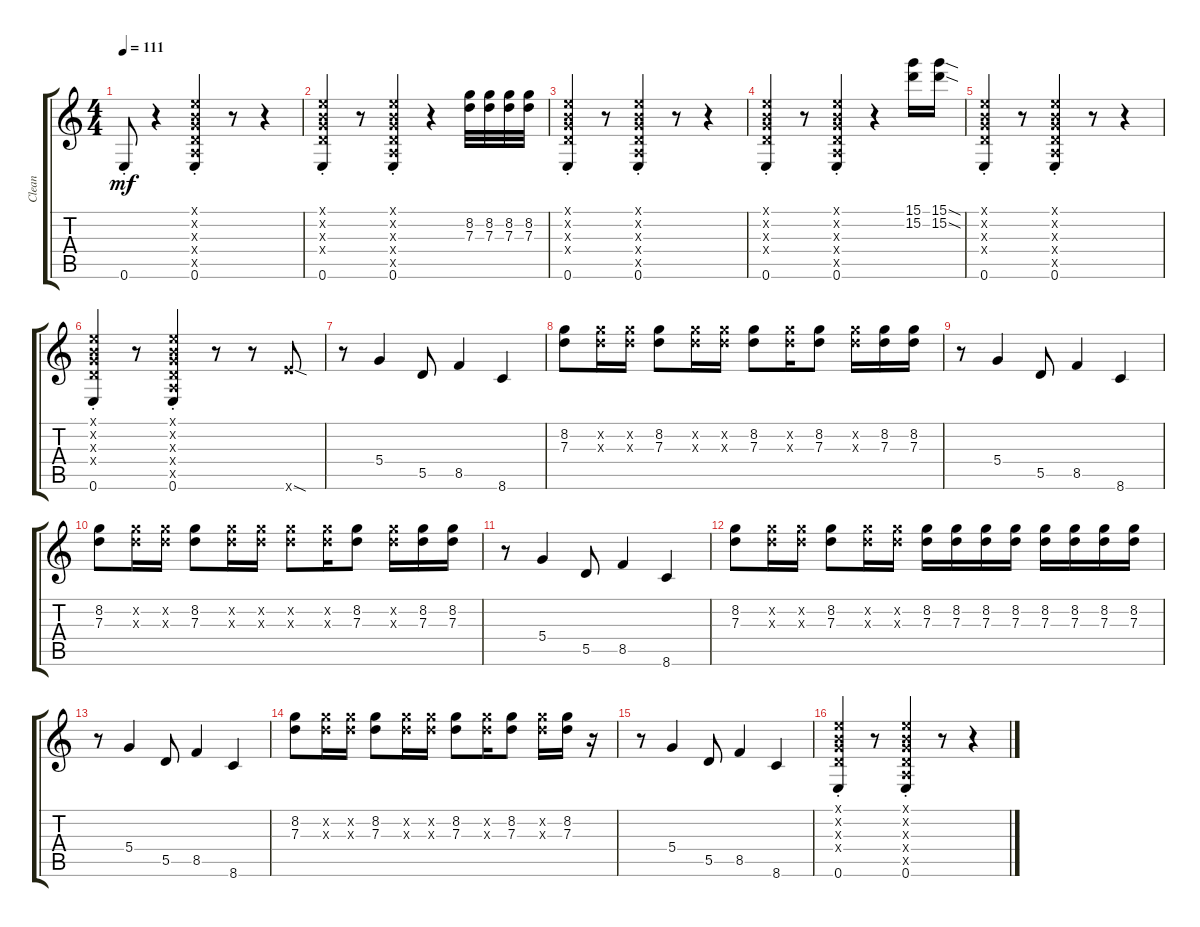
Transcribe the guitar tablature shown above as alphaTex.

\track ("Clean" "Clean") {instrument electricguitarclean}
\staff {score tabs}
\tuning (E4 B3 G3 D3 A2 E2) {hide}
\ts (4 4)
\tempo 111
\clef g2
\ks c
0.6{st}.8{dy mf} r.4 (0.1{st x} 0.2{st x} 0.3{st x} 0.4{st x} 0.5{st x} 0.6{st}).4 r.8 r.4 |
(0.1{st x} 0.2{st x} 0.3{st x} 0.4{st x} 0.6{st}).4 r.8 (0.1{st x} 0.2{st x} 0.3{st x} 0.4{st x} 0.5{st x} 0.6{st}).4 r.4 (8.2 7.3).32 (8.2 7.3).32 (8.2 7.3).32 (8.2 7.3).32 |
(0.1{st x} 0.2{st x} 0.3{st x} 0.4{st x} 0.6{st}).4 r.8 (0.1{st x} 0.2{st x} 0.3{st x} 0.4{st x} 0.5{st x} 0.6{st}).4 r.8 r.4 |
(0.1{st x} 0.2{st x} 0.3{st x} 0.4{st x} 0.6{st}).4 r.8 (0.1{st x} 0.2{st x} 0.3{st x} 0.4{st x} 0.5{st x} 0.6{st}).4 r.4 (15.1 15.2).16 (15.1{sod} 15.2{sod}).16 |
(0.1{st x} 0.2{st x} 0.3{st x} 0.4{st x} 0.6{st}).4 r.8 (0.1{st x} 0.2{st x} 0.3{st x} 0.4{st x} 0.5{st x} 0.6{st}).4 r.8 r.4 |
(0.1{st x} 0.2{st x} 0.3{st x} 0.4{st x} 0.6{st}).4 r.8 (0.1{st x} 0.2{st x} 0.3{st x} 0.4{st x} 0.5{st x} 0.6{st}).4 r.8 r.8 12.6{sod x}.8 |
r.8 5.4.4 5.5.8 8.5.4 8.6.4 |
(8.2 7.3).8 (8.2{x} 7.3{x}).16 (8.2{x} 7.3{x}).16 (8.2 7.3).8 (8.2{x} 7.3{x}).16 (8.2{x} 7.3{x}).16 (8.2 7.3).8 (8.2{x} 7.3{x}).16 (8.2 7.3).8 (8.2{x} 7.3{x}).16 (8.2 7.3).16 (8.2 7.3).16 |
r.8 5.4.4 5.5.8 8.5.4 8.6.4 |
(8.2 7.3).8 (8.2{x} 7.3{x}).16 (8.2{x} 7.3{x}).16 (8.2 7.3).8 (8.2{x} 7.3{x}).16 (8.2{x} 7.3{x}).16 (8.2{x} 7.3{x}).8 (8.2{x} 7.3{x}).16 (8.2 7.3).8 (8.2{x} 7.3{x}).16 (8.2 7.3).16 (8.2 7.3).16 |
r.8 5.4.4 5.5.8 8.5.4 8.6.4 |
(8.2 7.3).8 (8.2{x} 7.3{x}).16 (8.2{x} 7.3{x}).16 (8.2 7.3).8 (8.2{x} 7.3{x}).16 (8.2{x} 7.3{x}).16 (8.2 7.3).16 (8.2 7.3).16 (8.2 7.3).16 (8.2 7.3).16 (8.2 7.3).16 (8.2 7.3).16 (8.2 7.3).16 (8.2 7.3).16 |
r.8 5.4.4 5.5.8 8.5.4 8.6.4 |
(8.2 7.3).8 (8.2{x} 7.3{x}).16 (8.2{x} 7.3{x}).16 (8.2 7.3).8 (8.2{x} 7.3{x}).16 (8.2{x} 7.3{x}).16 (8.2 7.3).8 (8.2{x} 7.3{x}).16 (8.2 7.3).8 (8.2{x} 7.3{x}).16 (8.2 7.3).16 r.16 |
r.8 5.4.4 5.5.8 8.5.4 8.6.4 |
(0.1{st x} 0.2{st x} 0.3{st x} 0.4{st x} 0.6{st}).4 r.8 (0.1{st x} 0.2{st x} 0.3{st x} 0.4{st x} 0.5{st x} 0.6{st}).4 r.8 r.4
